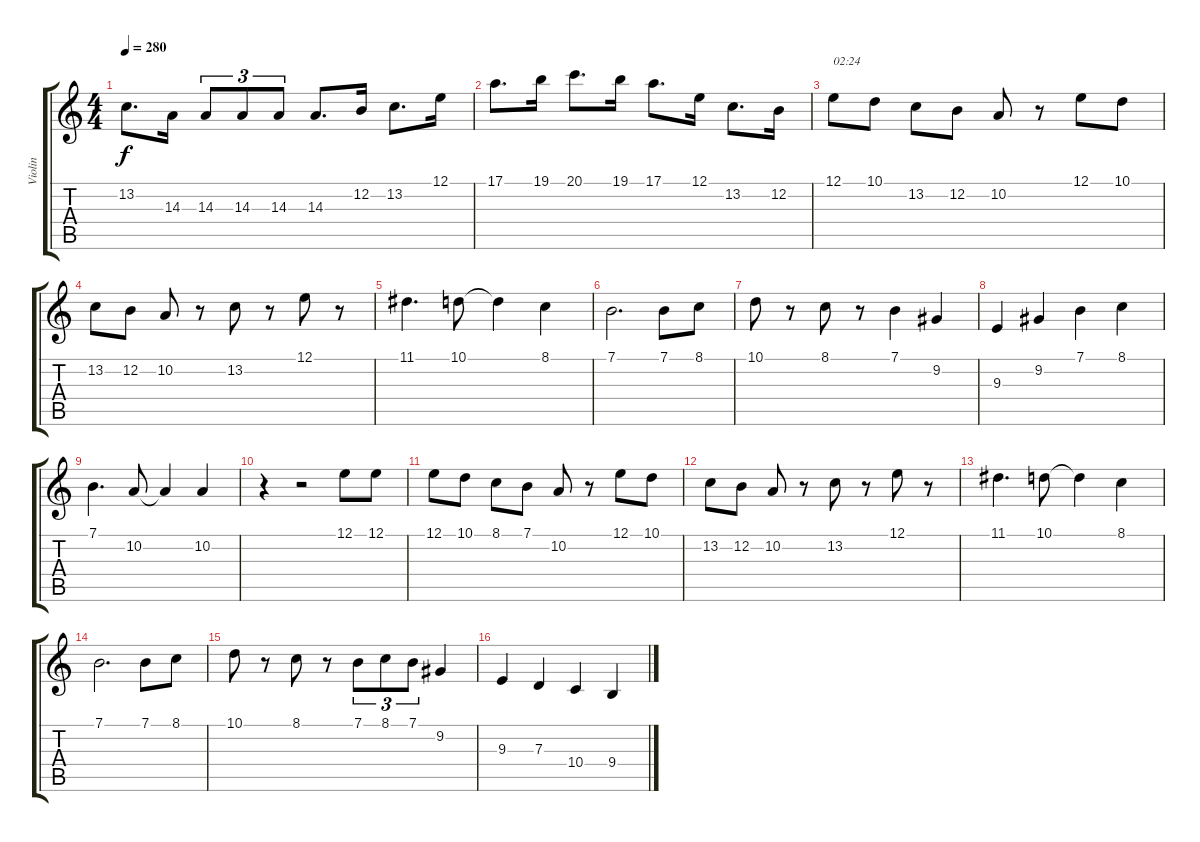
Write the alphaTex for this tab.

\track ("Violin" "Violin") {instrument violin}
\staff {score tabs}
\tuning (E4 B3 G3 D3 A2 E2) {hide}
\ts (4 4)
\tempo 280
\clef g2
\ks aminor
13.2.8{d dy f} 14.3.16 14.3.8{tu (3 2)} 14.3.8{tu (3 2)} 14.3.8{tu (3 2)} 14.3.8{d} 12.2.16 13.2.8{d} 12.1.16 |
17.1.8{d} 19.1.16 20.1.8{d} 19.1.16 17.1.8{d} 12.1.16 13.2.8{d} 12.2.16 |
12.1.8{txt "02:24"} 10.1.8 13.2.8 12.2.8 10.2.8 r.8 12.1.8 10.1.8 |
13.2.8 12.2.8 10.2.8 r.8 13.2.8 r.8 12.1.8 r.8 |
11.1.4{d} 10.1.8 10.1{t}.4 8.1.4 |
7.1.2{d} 7.1.8 8.1.8 |
10.1.8 r.8 8.1.8 r.8 7.1.4 9.2.4 |
9.3.4 9.2.4 7.1.4 8.1.4 |
7.1.4{d} 10.2.8 10.2{t}.4 10.2.4 |
r.4 r.2 12.1.8 12.1.8 |
12.1.8 10.1.8 8.1.8 7.1.8 10.2.8 r.8 12.1.8 10.1.8 |
13.2.8 12.2.8 10.2.8 r.8 13.2.8 r.8 12.1.8 r.8 |
11.1.4{d} 10.1.8 10.1{t}.4 8.1.4 |
7.1.2{d} 7.1.8 8.1.8 |
10.1.8 r.8 8.1.8 r.8 7.1.8{tu (3 2)} 8.1.8{tu (3 2)} 7.1.8{tu (3 2)} 9.2.4 |
9.3.4 7.3.4 10.4.4 9.4.4
